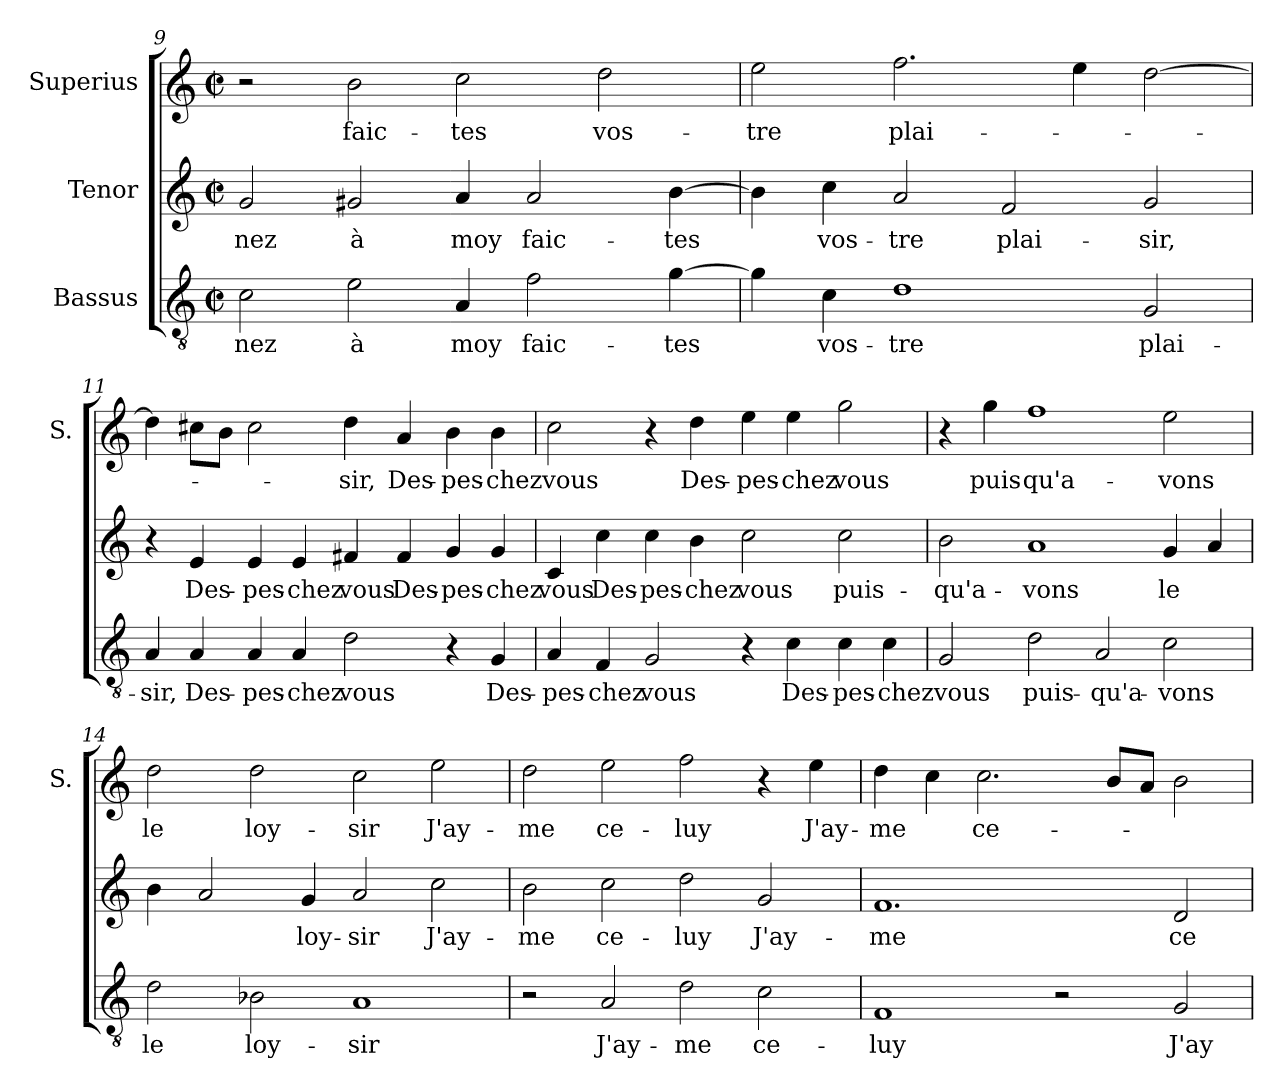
**kern	**text	**kern	**text	**kern	**text
*part3	*part3	*part2	*part2	*part1	*part1
*staff3	*staff3	*staff2	*staff2	*staff1	*staff1
*I"Bassus	*	*I"Tenor	*	*I"Superius	*
*	*	*	*	*I'S.	*
!!LO:LB:g=z
*clefGv2	*	*clefG2	*	*clefG2	*
*k[]	*	*k[]	*	*k[]	*
*C:	*	*C:	*	*C:	*
*M2/2	*	*M2/2	*	*M2/2	*
*met(c|)	*	*met(c|)	*	*met(c|)	*
=9	=9	=9	=9	=9	=9
2c\	-nez	2g/	-nez	2r	.
2e\	à	2g#X/	à	2b\	faic-
4A/	moy	4a/	moy	2cc\	-tes
2f\	faic-	2a/	faic-	.	.
.	.	.	.	2dd\	vos-
[4g\	-tes	[4b\	-tes	.	.
=10	=10	=10	=10	=10	=10
4g\]	.	4b\]	.	2ee\	-tre
4c\	vos-	4cc\	vos-	.	.
1d\	-tre	2a/	-tre	2.ff\	plai-
.	.	2f/	plai-	.	.
.	.	.	.	4ee\	.
2G/	plai-	2g/	-sir,	[2dd\	.
=11	=11	=11	=11	=11	=11
4A/	-sir,	4r	.	4dd\]	.
4A/	Des-	4e/	Des-	8cc#X\L	.
.	.	.	.	8b\J	.
4A/	-pes-	4e/	-pes-	2cc#\	.
4A/	-chez	4e/	-chez	.	.
2d\	vous	4f#X/	vous	4dd\	-sir,
.	.	4f#/	Des-	4a/	Des-
4r	.	4g/	-pes-	4b\	-pes-
4G/	Des-	4g/	-chez	4b\	-chez
=12	=12	=12	=12	=12	=12
4A/	-pes-	4c/	vous	2cc\	vous
4F/	-chez	4cc\	Des-	.	.
2G/	vous	4cc\	-pes-	4r	.
.	.	4b\	-chez	4dd\	Des-
4r	.	2cc\	vous	4ee\	-pes-
4c\	Des-	.	.	4ee\	-chez
4c\	-pes-	2cc\	puis-	2gg\	vous
4c\	-chez	.	.	.	.
!!LO:LB:g=z
=13	=13	=13	=13	=13	=13
2G/	vous	2b\	-qu'a-	4r	.
.	.	.	.	4gg\	puis-
2d\	puis-	1a/	-vons	1ff\	-qu'a-
2A/	-qu'a-	.	.	.	.
2c\	-vons	4g/	le	2ee\	-vons
.	.	4a/	.	.	.
=14	=14	=14	=14	=14	=14
2d\	le	4b\	.	2dd\	le
.	.	2a/	.	.	.
2B-X\	loy-	.	.	2dd\	loy-
.	.	4g/	loy-	.	.
1A/	-sir	2a/	-sir	2cc\	-sir
.	.	2cc\	J'ay-	2ee\	J'ay-
=15	=15	=15	=15	=15	=15
2r	.	2b\	-me	2dd\	-me
2A/	J'ay-	2cc\	ce-	2ee\	ce-
2d\	-me	2dd\	-luy	2ff\	-luy
2c\	ce-	2g/	J'ay-	4r	.
.	.	.	.	4ee\	J'ay-
=16	=16	=16	=16	=16	=16
1F/	-luy	1.f/	-me	4dd\	-me
.	.	.	.	4cc\	.
.	.	.	.	2.cc\	ce-
2r	.	.	.	.	.
.	.	.	.	8b/L	.
.	.	.	.	8a/J	.
2G/	J'ay-	2d/	ce-	2b\	.
=	=	=	=	=	=
*-	*-	*-	*-	*-	*-
